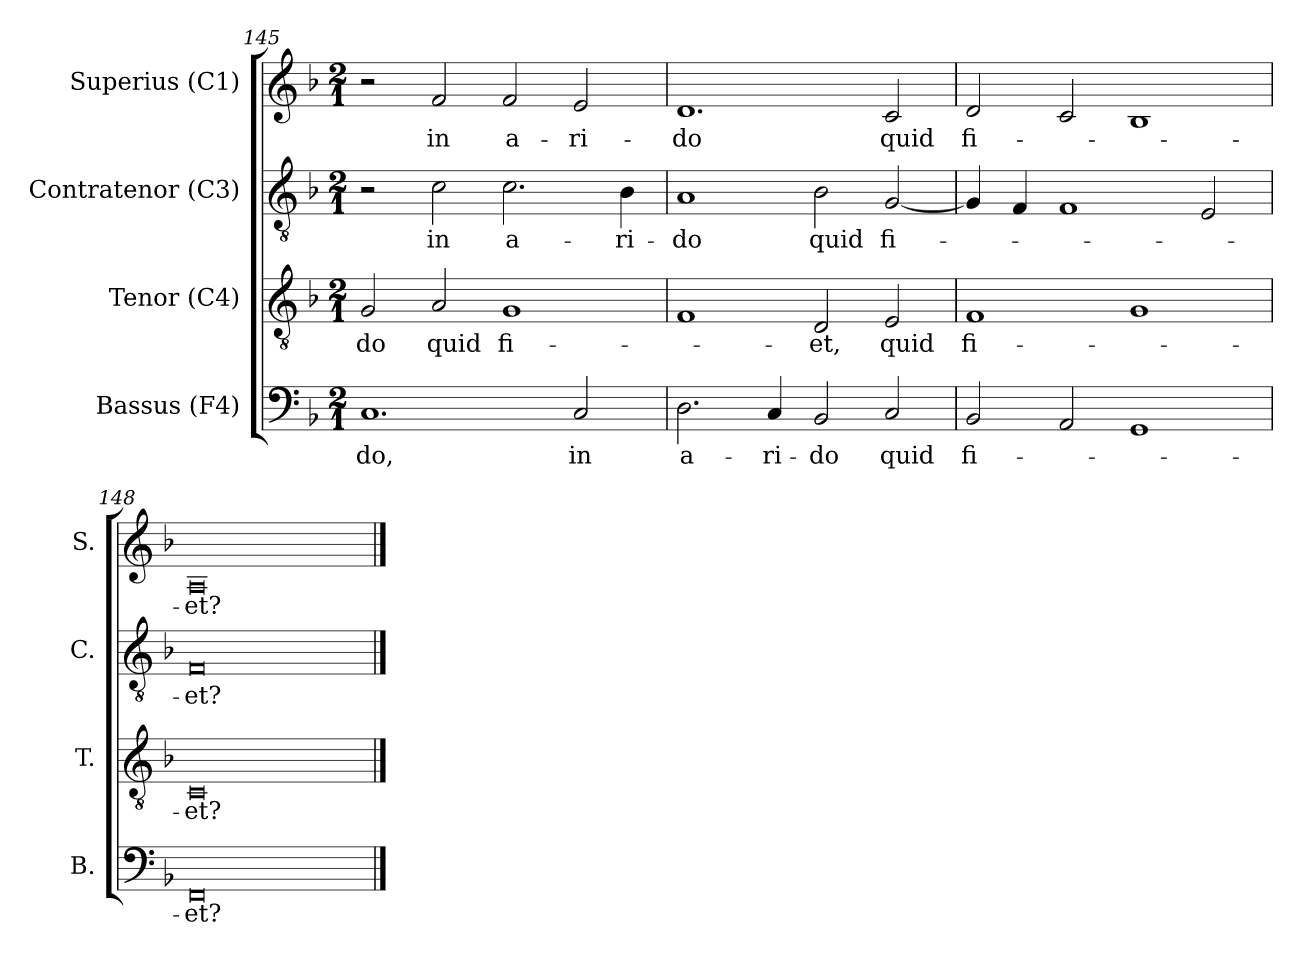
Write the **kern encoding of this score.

**kern	**text	**kern	**text	**kern	**text	**kern	**text
*part4	*part4	*part3	*part3	*part2	*part2	*part1	*part1
*staff4	*staff4	*staff3	*staff3	*staff2	*staff2	*staff1	*staff1
*I"Bassus (F4)	*	*I"Tenor (C4)	*	*I"Contratenor (C3)	*	*I"Superius (C1)	*
*I'B.	*	*I'T.	*	*I'C.	*	*I'S.	*
*clefF4	*	*clefGv2	*	*clefGv2	*	*clefG2	*
*	*	*ITrd7c12	*	*ITrd7c12	*	*	*
*k[b-]	*	*k[b-]	*	*k[b-]	*	*k[b-]	*
*F:	*	*F:	*	*F:	*	*F:	*
*M2/1	*	*M2/1	*	*M2/1	*	*M2/1	*
=145	=145	=145	=145	=145	=145	=145	=145
!	!LO:LY:b:color=#000000	!	!	!	!	!	!
!	!	!	!LO:LY:b:color=#000000	!	!	!	!
1.Ci	-do,	2GGi/	-do	2r	.	2r	.
!	!	!	!LO:LY:b:color=#000000	!	!	!	!
!	!	!	!	!	!LO:LY:b:color=#000000	!	!
!	!	!	!	!	!	!	!LO:LY:b:color=#000000
.	.	2AAi/	quid	2Ci\	in	2fi/	in
!	!	!	!LO:LY:b:color=#000000	!	!	!	!
!	!	!	!	!	!LO:LY:b:color=#000000	!	!
!	!	!	!	!	!	!	!LO:LY:b:color=#000000
.	.	1GGi	fi-	2.Ci\	a-	2fi/	a-
!	!LO:LY:b:color=#000000	!	!	!	!	!	!
!	!	!	!	!	!	!	!LO:LY:b:color=#000000
2Ci/	in	.	.	.	.	2ei/	-ri-
!	!	!	!	!	!LO:LY:b:color=#000000	!	!
.	.	.	.	4BB-i\	-ri-	.	.
=146	=146	=146	=146	=146	=146	=146	=146
!	!LO:LY:b:color=#000000	!	!	!	!	!	!
!	!	!	!	!	!LO:LY:b:color=#000000	!	!
!	!	!	!	!	!	!	!LO:LY:b:color=#000000
2.Di\	a-	1FFi	.	1AAi	-do	1.di	-do
!	!LO:LY:b:color=#000000	!	!	!	!	!	!
4Ci/	-ri-	.	.	.	.	.	.
!	!LO:LY:b:color=#000000	!	!	!	!	!	!
!	!	!	!LO:LY:b:color=#000000	!	!	!	!
!	!	!	!	!	!LO:LY:b:color=#000000	!	!
2BB-i/	-do	2DDi/	-et,	2BB-i\	quid	.	.
!	!LO:LY:b:color=#000000	!	!	!	!	!	!
!	!	!	!LO:LY:b:color=#000000	!	!	!	!
!	!	!	!	!	!LO:LY:b:color=#000000	!	!
!	!	!	!	!	!	!	!LO:LY:b:color=#000000
2Ci/	quid	2EEi/	quid	[2GGi/	fi-	2ci/	quid
=147	=147	=147	=147	=147	=147	=147	=147
!	!LO:LY:b:color=#000000	!	!	!	!	!	!
!	!	!	!LO:LY:b:color=#000000	!	!	!	!
!	!	!	!	!	!	!	!LO:LY:b:color=#000000
2BB-i/	fi-	1FFi	fi-	4GGi/]	.	2di/	fi-
.	.	.	.	4FFi/	.	.	.
2AAi/	.	.	.	1FFi	.	2ci/	.
1GGi	.	1GGi	.	.	.	1B-i	.
.	.	.	.	2EEi/	.	.	.
=148	=148	=148	=148	=148	=148	=148	=148
!	!LO:LY:b:color=#000000	!	!	!	!	!	!
!	!	!	!LO:LY:b:color=#000000	!	!	!	!
!	!	!	!	!	!LO:LY:b:color=#000000	!	!
!	!	!	!	!	!	!	!LO:LY:b:color=#000000
0FFi	-et?	0CCi	-et?	0FFi	-et?	0Ai	-et?
==	==	==	==	==	==	==	==
*-	*-	*-	*-	*-	*-	*-	*-
